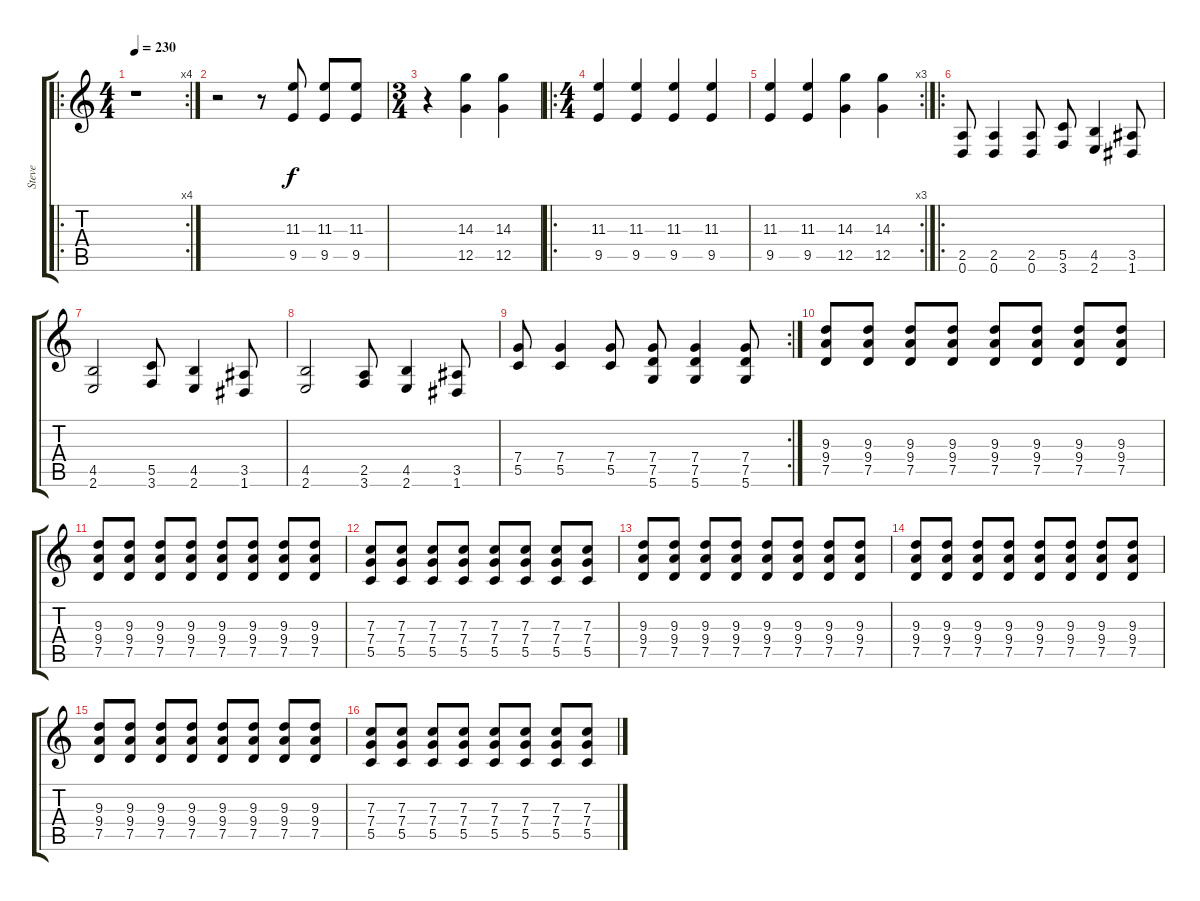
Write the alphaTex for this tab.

\track ("Steve" "Steve") {instrument distortionguitar}
\staff {score tabs}
\tuning (D4 A3 F3 C3 G2 D2) {hide}
\ro
\rc 4
\ts (4 4)
\tempo 230
\clef g2
\ks c
r.1{dy f instrument distortionguitar} |
r.2 r.8 (11.3 9.5).8 (11.3 9.5).8 (11.3 9.5).8 |
\ts (3 4)
r.4 (14.3 12.5).4 (14.3 12.5).4 |
\ro
\ts (4 4)
(11.3 9.5).4 (11.3 9.5).4 (11.3 9.5).4 (11.3 9.5).4 |
\rc 3
(11.3 9.5).4 (11.3 9.5).4 (14.3 12.5).4 (14.3 12.5).4 |
\ro
(2.5 0.6).8 (2.5 0.6).4 (2.5 0.6).8 (5.5 3.6).8 (4.5 2.6).4 (3.5 1.6).8 |
(4.5 2.6).2 (5.5 3.6).8 (4.5 2.6).4 (3.5 1.6).8 |
(4.5 2.6).2 (2.5 3.6).8 (4.5 2.6).4 (3.5 1.6).8 |
\rc 2
(7.4 5.5).8 (7.4 5.5).4 (7.4 5.5).8 (7.4 7.5 5.6).8 (7.4 7.5 5.6).4 (7.4 7.5 5.6).8 |
(9.3 9.4 7.5).8 (9.3 9.4 7.5).8 (9.3 9.4 7.5).8 (9.3 9.4 7.5).8 (9.3 9.4 7.5).8 (9.3 9.4 7.5).8 (9.3 9.4 7.5).8 (9.3 9.4 7.5).8 |
(9.3 9.4 7.5).8 (9.3 9.4 7.5).8 (9.3 9.4 7.5).8 (9.3 9.4 7.5).8 (9.3 9.4 7.5).8 (9.3 9.4 7.5).8 (9.3 9.4 7.5).8 (9.3 9.4 7.5).8 |
(7.3 7.4 5.5).8 (7.3 7.4 5.5).8 (7.3 7.4 5.5).8 (7.3 7.4 5.5).8 (7.3 7.4 5.5).8 (7.3 7.4 5.5).8 (7.3 7.4 5.5).8 (7.3 7.4 5.5).8 |
(9.3 9.4 7.5).8 (9.3 9.4 7.5).8 (9.3 9.4 7.5).8 (9.3 9.4 7.5).8 (9.3 9.4 7.5).8 (9.3 9.4 7.5).8 (9.3 9.4 7.5).8 (9.3 9.4 7.5).8 |
(9.3 9.4 7.5).8 (9.3 9.4 7.5).8 (9.3 9.4 7.5).8 (9.3 9.4 7.5).8 (9.3 9.4 7.5).8 (9.3 9.4 7.5).8 (9.3 9.4 7.5).8 (9.3 9.4 7.5).8 |
(9.3 9.4 7.5).8 (9.3 9.4 7.5).8 (9.3 9.4 7.5).8 (9.3 9.4 7.5).8 (9.3 9.4 7.5).8 (9.3 9.4 7.5).8 (9.3 9.4 7.5).8 (9.3 9.4 7.5).8 |
(7.3 7.4 5.5).8 (7.3 7.4 5.5).8 (7.3 7.4 5.5).8 (7.3 7.4 5.5).8 (7.3 7.4 5.5).8 (7.3 7.4 5.5).8 (7.3 7.4 5.5).8 (7.3 7.4 5.5).8
